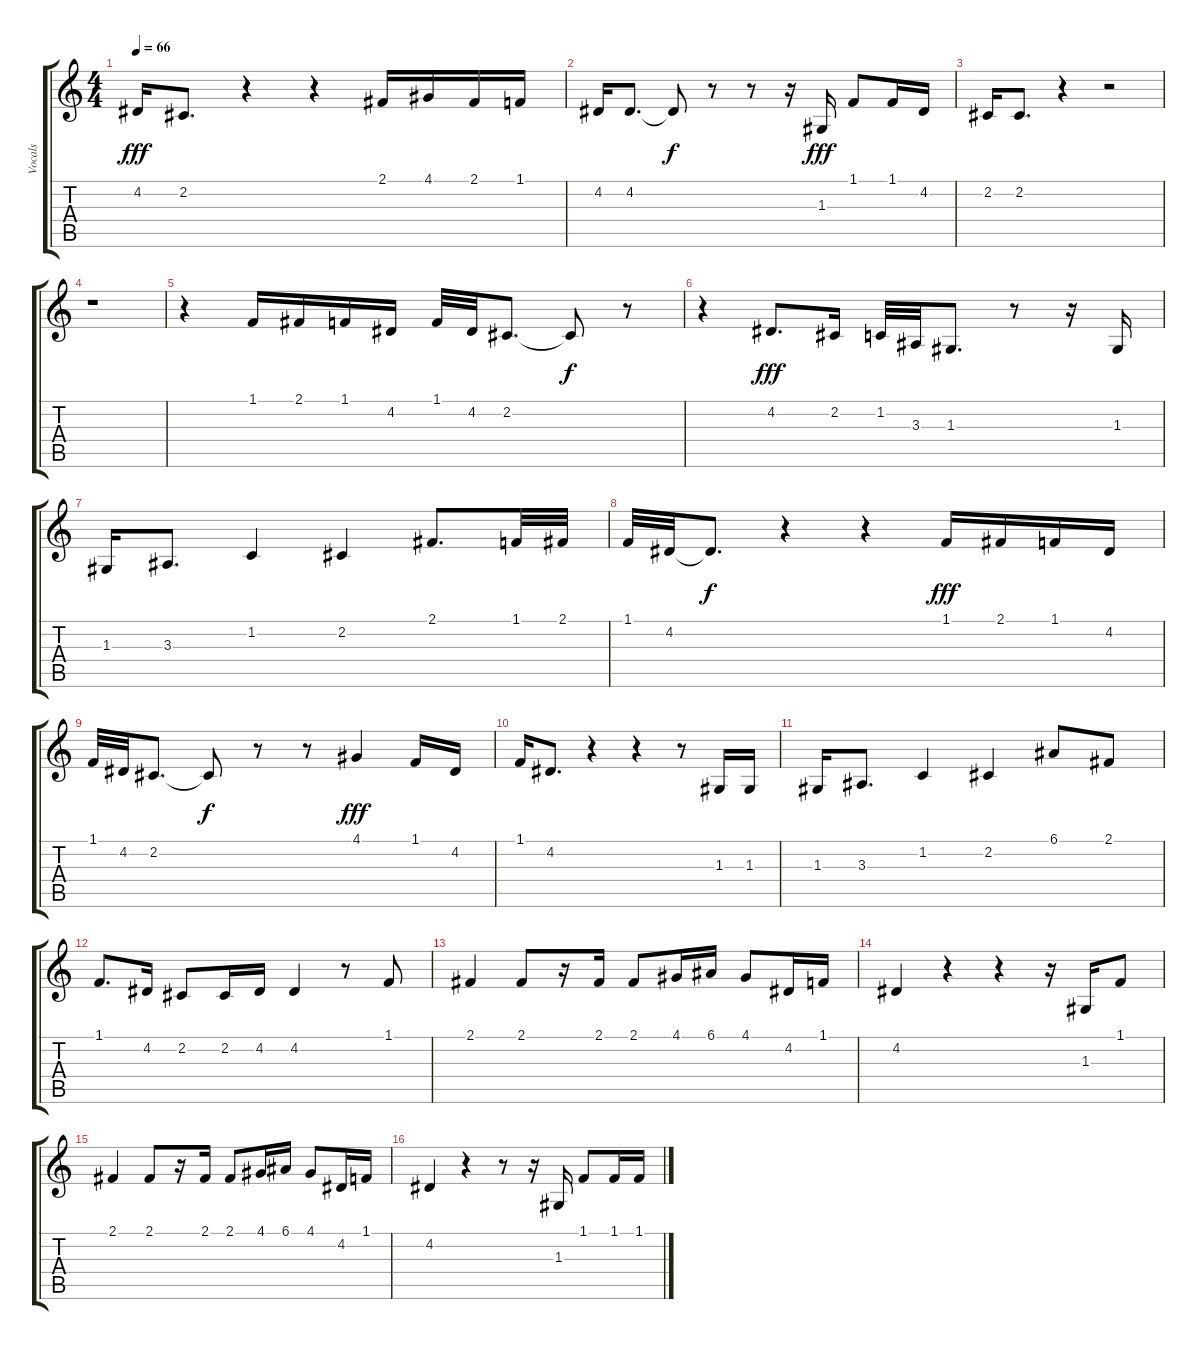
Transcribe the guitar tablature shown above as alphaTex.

\track ("Vocals" "Vocals") {instrument tenorsax}
\staff {score tabs}
\tuning (E4 B3 G3 D3 A2 E2) {hide}
\ts (4 4)
\tempo 66
\clef g2
\ks c
4.2.16{dy fff} 2.2.8{d} r.4 r.4 2.1.16 4.1.16 2.1.16 1.1.16 |
4.2.16 4.2.8{d} 4.2{t}.8{dy f} r.8 r.8 r.16 1.3.16{dy fff} 1.1.8 1.1.16 4.2.16 |
2.2.16 2.2.8{d} r.4 r.2 |
r.1 |
r.4 1.1.16 2.1.16 1.1.16 4.2.16 1.1.32 4.2.32 2.2.8{d} 2.2{t}.8{dy f} r.8 |
r.4 4.2.8{d dy fff} 2.2.16 1.2.32 3.3.32 1.3.8{d} r.8 r.16 1.3.16 |
1.3.16 3.3.8{d} 1.2.4 2.2.4 2.1.8{d} 1.1.32 2.1.32 |
1.1.32 4.2.32 4.2{t}.8{d dy f} r.4 r.4 1.1.16{dy fff} 2.1.16 1.1.16 4.2.16 |
1.1.32 4.2.32 2.2.8{d} 2.2{t}.8{dy f} r.8 r.8 4.1.4{dy fff} 1.1.16 4.2.16 |
1.1.16 4.2.8{d} r.4 r.4 r.8 1.3.16 1.3.16 |
1.3.16 3.3.8{d} 1.2.4 2.2.4 6.1.8 2.1.8 |
1.1.8{d} 4.2.16 2.2.8 2.2.16 4.2.16 4.2.4 r.8 1.1.8 |
2.1.4 2.1.8 r.16 2.1.16 2.1.8 4.1.16 6.1.16 4.1.8 4.2.16 1.1.16 |
4.2.4 r.4 r.4 r.16 1.3.16 1.1.8 |
2.1.4 2.1.8 r.16 2.1.16 2.1.8 4.1.16 6.1.16 4.1.8 4.2.16 1.1.16 |
4.2.4 r.4 r.8 r.16 1.3.16 1.1.8 1.1.16 1.1.16
